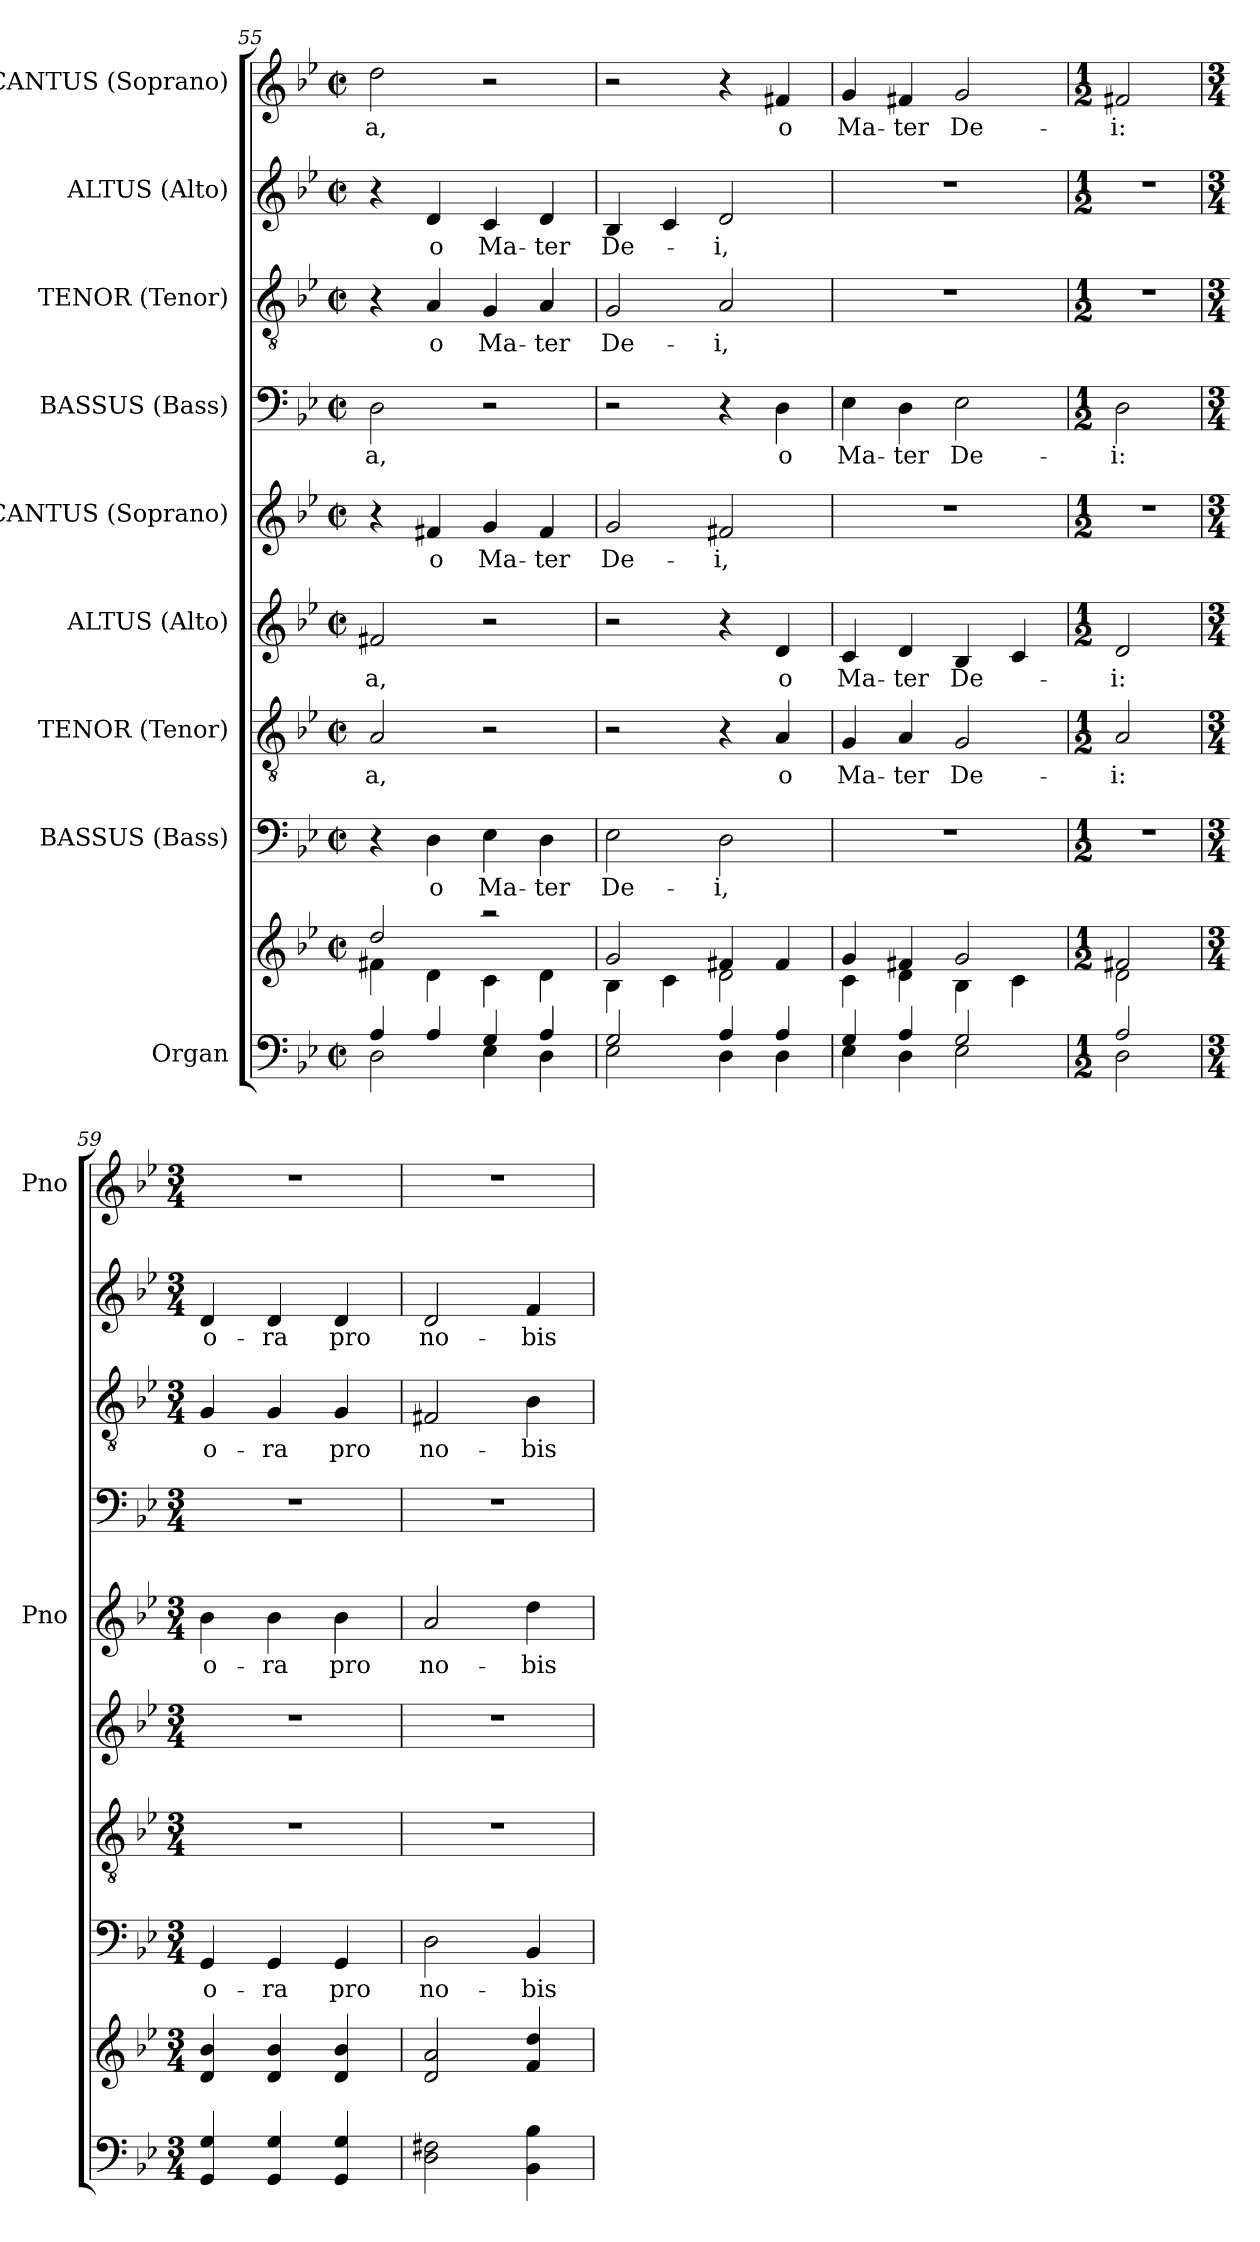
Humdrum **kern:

**kern	**kern	**kern	**text	**kern	**text	**kern	**text	**kern	**text	**kern	**text	**kern	**text	**kern	**text	**kern	**text
*part9	*part9	*part8	*part8	*part7	*part7	*part6	*part6	*part5	*part5	*part4	*part4	*part3	*part3	*part2	*part2	*part1	*part1
*staff10	*staff9	*staff8	*staff8	*staff7	*staff7	*staff6	*staff6	*staff5	*staff5	*staff4	*staff4	*staff3	*staff3	*staff2	*staff2	*staff1	*staff1
*I"Organ	*	*I"BASSUS (Bass)	*	*I"TENOR (Tenor)	*	*I"ALTUS (Alto)	*	*I"CANTUS (Soprano)	*	*I"BASSUS (Bass)	*	*I"TENOR (Tenor)	*	*I"ALTUS (Alto)	*	*I"CANTUS (Soprano)	*
*	*	*	*	*	*	*	*	*I'Pno	*	*	*	*	*	*	*	*I'Pno	*
!!LO:PB:g=z
*clefF4	*clefG2	*clefF4	*	*clefGv2	*	*clefG2	*	*clefG2	*	*clefF4	*	*clefGv2	*	*clefG2	*	*clefG2	*
*k[b-e-]	*k[b-e-]	*k[b-e-]	*	*k[b-e-]	*	*k[b-e-]	*	*k[b-e-]	*	*k[b-e-]	*	*k[b-e-]	*	*k[b-e-]	*	*k[b-e-]	*
*g:	*g:	*g:	*	*g:	*	*g:	*	*g:	*	*g:	*	*g:	*	*g:	*	*g:	*
*M2/2	*M2/2	*M2/2	*	*M2/2	*	*M2/2	*	*M2/2	*	*M2/2	*	*M2/2	*	*M2/2	*	*M2/2	*
*met(c|)	*met(c|)	*met(c|)	*	*met(c|)	*	*met(c|)	*	*met(c|)	*	*met(c|)	*	*met(c|)	*	*met(c|)	*	*met(c|)	*
=55	=55	=55	=55	=55	=55	=55	=55	=55	=55	=55	=55	=55	=55	=55	=55	=55	=55
*^	*^	*	*	*	*	*	*	*	*	*	*	*	*	*	*	*	*
4A/	2D\	2dd/	4f#X\	4r	.	2A/	-­a,	2f#X/	-­a,	4r	.	2D\	-­a,	4r	.	4r	.	2dd\	-­a,
4A/	.	.	4d\	4D\	o	.	.	.	.	4f#X/	o	.	.	4A/	o	4d/	o	.	.
4G/	4E-\	2raa	4c\	4E-\	Ma-	2r	.	2r	.	4g/	Ma-	2r	.	4G/	Ma-	4c/	Ma-	2r	.
4A/	4D\	.	4d\	4D\	-ter	.	.	.	.	4f#/	-ter	.	.	4A/	-ter	4d/	-ter	.	.
=56	=56	=56	=56	=56	=56	=56	=56	=56	=56	=56	=56	=56	=56	=56	=56	=56	=56	=56	=56
2G/	2E-\	2g/	4B-\	2E-\	De-	2r	.	2r	.	2g/	De-	2r	.	2G/	De-	4B-/	De-	2r	.
.	.	.	4c\	.	.	.	.	.	.	.	.	.	.	.	.	4c/	.	.	.
4A/	4D\	4f#X/	2d\	2D\	-i,	4r	.	4r	.	2f#X/	-i,	4r	.	2A/	-i,	2d/	-i,	4r	.
4A/	4D\	4f#/	.	.	.	4A/	o	4d/	o	.	.	4D\	o	.	.	.	.	4f#X/	o
=57	=57	=57	=57	=57	=57	=57	=57	=57	=57	=57	=57	=57	=57	=57	=57	=57	=57	=57	=57
4G/	4E-\	4g/	4c\	1r	.	4G/	Ma-	4c/	Ma-	1r	.	4E-\	Ma-	1r	.	1r	.	4g/	Ma-
4A/	4D\	4f#X/	4d\	.	.	4A/	-ter	4d/	-ter	.	.	4D\	-ter	.	.	.	.	4f#X/	-ter
2G/	2E-\	2g/	4B-\	.	.	2G/	De-	4B-/	De-	.	.	2E-\	De-	.	.	.	.	2g/	De-
.	.	.	4c\	.	.	.	.	4c/	.	.	.	.	.	.	.	.	.	.	.
=58	=58	=58	=58	=58	=58	=58	=58	=58	=58	=58	=58	=58	=58	=58	=58	=58	=58	=58	=58
*M1/2	*	*M1/2	*	*M1/2	*	*M1/2	*	*M1/2	*	*M1/2	*	*M1/2	*	*M1/2	*	*M1/2	*	*M1/2	*
2A/	2D\	2f#X/	2d\	2r	.	2A/	-i:	2d/	-i:	2r	.	2D\	-i:	2r	.	2r	.	2f#X/	-i:
*v	*v	*	*	*	*	*	*	*	*	*	*	*	*	*	*	*	*	*	*
*	*v	*v	*	*	*	*	*	*	*	*	*	*	*	*	*	*	*	*
=59	=59	=59	=59	=59	=59	=59	=59	=59	=59	=59	=59	=59	=59	=59	=59	=59	=59
*M3/4	*M3/4	*M3/4	*	*M3/4	*	*M3/4	*	*M3/4	*	*M3/4	*	*M3/4	*	*M3/4	*	*M3/4	*
4GG/ 4G/	4d/ 4b-/	4GG/	o-	2.r	.	2.r	.	4b-\	o-	2.r	.	4G/	o-	4d/	o-	2.r	.
4GG/ 4G/	4d/ 4b-/	4GG/	-ra	.	.	.	.	4b-\	-ra	.	.	4G/	-ra	4d/	-ra	.	.
4GG/ 4G/	4d/ 4b-/	4GG/	pro	.	.	.	.	4b-\	pro	.	.	4G/	pro	4d/	pro	.	.
=60	=60	=60	=60	=60	=60	=60	=60	=60	=60	=60	=60	=60	=60	=60	=60	=60	=60
2D\ 2F#X\	2d/ 2a/	2D\	no-	2.r	.	2.r	.	2a/	no-	2.r	.	2F#X/	no-	2d/	no-	2.r	.
4BB-\ 4B-\	4f/ 4dd/	4BB-/	-bis	.	.	.	.	4dd\	-bis	.	.	4B-\	-bis	4f/	-bis	.	.
=	=	=	=	=	=	=	=	=	=	=	=	=	=	=	=	=	=
*-	*-	*-	*-	*-	*-	*-	*-	*-	*-	*-	*-	*-	*-	*-	*-	*-	*-
